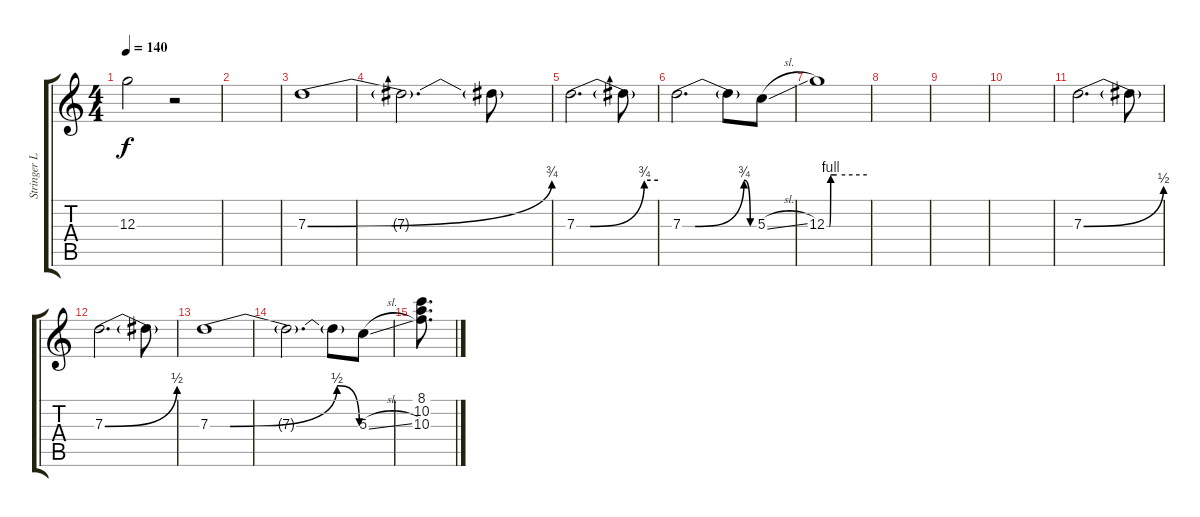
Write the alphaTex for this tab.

\track ("Stringer Layer 2" "Stringer L") {instrument overdrivenguitar}
\staff {score tabs}
\tuning (E4 B3 G3 D3 A2 E2) {hide}
\ts (4 4)
\tempo 140
\clef g2
\ks c
12.3{t}.2{dy f} r.2 |
|
7.3{be (bend 0 0 60 3)}.1{volume 13} |
7.3{t}.2{d} 7.3{t}.8 |
7.3{be (custom 0 0 10 0 50 3 60 3)}.2{d} 7.3{t}.8 |
7.3{be (custom 0 0 10 0 49 3 54 0 60 0)}.2{d} 7.3{t}.8 5.3{sl}.8 |
12.3{be (custom 0 0 4 0 6 4 8 4 15 4 60 4)}.1{volume 4} |
|
|
|
7.3{be (bend 0 0 60 2)}.2{d volume 13} 7.3{t}.8 |
7.3{be (bend 0 0 60 2)}.2{d} 7.3{t}.8 |
7.3{be (custom 0 0 8 0 51 2 60 0)}.1 |
7.3{t}.2{d} 7.3{t}.8 5.3{sl}.8 |
(8.1 10.2 10.3).8{d}
